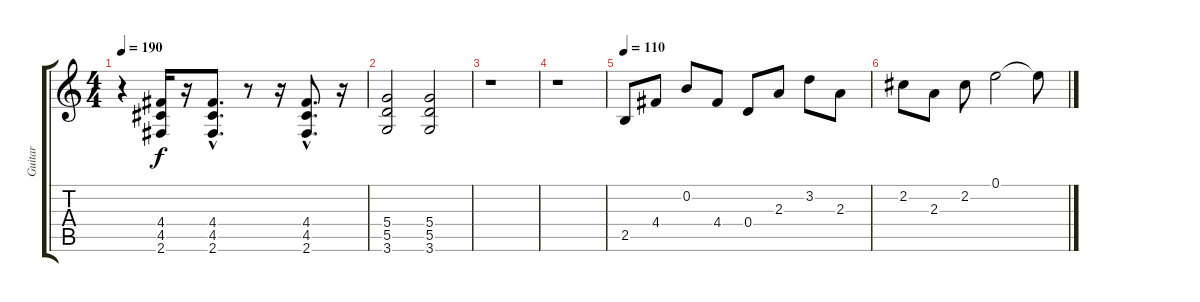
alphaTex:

\track ("Guitar" "Guitar") {instrument electricguitarclean}
\staff {score tabs}
\tuning (E4 B3 G3 D3 A2 E2) {hide}
\ts (4 4)
\tempo 190
\clef g2
\ks c
r.4{dy f} (4.4 4.5 2.6).16 r.16 (4.4{hac} 4.5{hac} 2.6{hac}).8{d} r.8 r.16 (4.4{hac} 4.5{hac} 2.6{hac}).8{d} r.16 |
(5.4 5.5 3.6).2 (5.4 5.5 3.6).2 |
r.1 |
r.1 |
\tempo 110
2.5.8{volume 10} 4.4.8 0.2.8 4.4.8 0.4.8 2.3.8 3.2.8 2.3.8 |
2.2.8 2.3.8 2.2.8 0.1.2 0.1{t}.8
